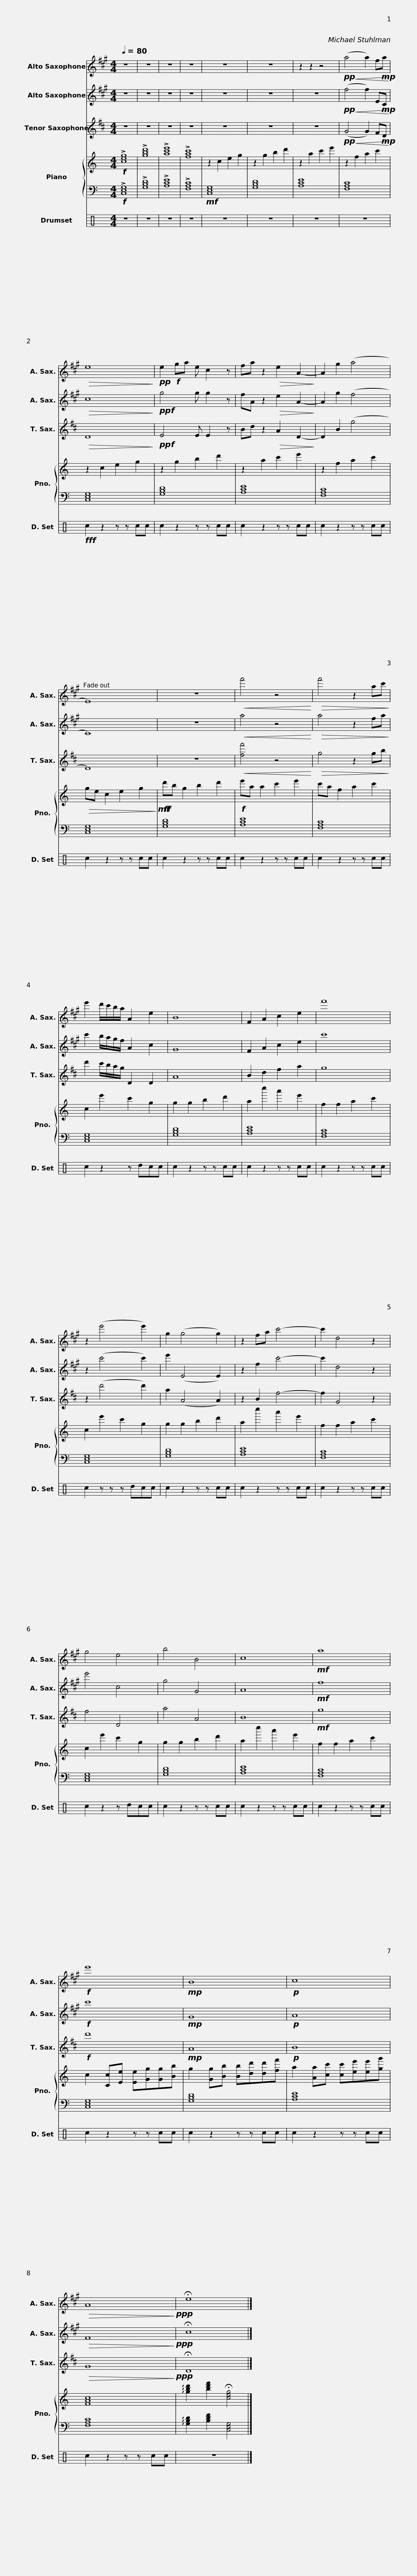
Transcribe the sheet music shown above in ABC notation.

X:1
%%score 1 2 3 { 4 | 5 } 6
L:1/8
Q:1/4=80
M:4/4
I:linebreak $
K:C
V:1 treble transpose=-9
V:2 treble transpose=-9
V:3 treble transpose=-14
V:4 treble
V:5 bass
V:6 perc
K:none
V:1
[K:A] z8 | z8 | z8 | z8 | z8 | %5
 z8 | z2 z2 z4 |!pp!!<(! (a4 a2) f!mp!a!<)! |$!>(! e8!>)! |!pp! e2!f! ga e c2 z | %10
 fa z2!>(! e2 A2-!>)! | A2 g2 (a4 | E8) |$ z8 |!<(! f'4 z4!<)! | %15
!>(! f'4 z2 ac'!>)! | e'2 d'/c'/b/a/ A2 e2 | B8 |$ F2 A2 c2 e2 | f'8 | %20
 z2 (e'4 e'2) | g2 (g4 g2) | z2 fa c'4- | c'2 d4 z2 |$ g4 e4 | %25
 b4 B4 | c8 |!mf! a8 |!f! e'8 |$!mp! B8 | %30
!p! c8 |!>(! A8!>)!!ppp! | !fermata!e8 |] %33
V:2
[K:A] z8 | z8 | z8 | z8 | z8 | %5
 z8 | z8 |!pp!!<(! (f4 f2) E!mp!C!<)! |$!>(! c8!>)! |!pp!!f! g4 g g2 z | %10
 fA z2!>(! e2 A2-!>)! | A2 g2 (f4 | C8) |$ z8 |!<(! a4 z4!<)! | %15
!>(! a4 z2 fa!>)! | c'2 b/a/g/f/ A2 c2 | G8 |$ F2 A2 c2 e2 | c'8 | %20
 z2 (c'4 c'2) | e'2 (E4 E2) | z2 f2 c'4- | c'2 d4 z2 |$ e'4 c4 | %25
 g4 G4 | A8 |!mf! f8 |!f! c'8 |$!mp! G8 | %30
!p! A8 |!>(! F8!>)!!ppp! | !fermata!c8 |] %33
V:3
[K:D] z8 | z8 | z8 | z8 | z8 | %5
 z8 | z8 |!pp!!<(! (G4 G2) F!mp!D!<)! |$!>(! D8!>)! |!pp!!f! E4 E E2 z | %10
 Bd z2!>(! A2 D2-!>)! | D2 B2 (g4 | D8) |$ z8 |!<(! [ff']4 z4!<)! | %15
!>(! g4 z2 gb!>)! | d'2 c'/b/a/g/ D2 D2 | A8 |$ B2 d2 f2 a2 | g8 | %20
 z2 (d'4 d'2) | a2 (A4 A2) | z2 B2 f4- | f2 G4 z2 |$ f4 D4 | %25
 a4 A4 | B8 |!mf! g8 |!f! d'8 |$!mp! A8 | %30
!p! B8 |!>(! G8!>)!!ppp! | !fermata!D8 |] %33
V:4
!f! !>![ceg]8 | !>![gbd']8 | !>![ac'e']8 | !>![fac']8 | z2 c2 e2 g2 | %5
 z2 g2 b2 d'2 | z2 a2 c'2 e'2 | z2 f2 a2 c'2 |$ z2 c2 e2 g2 | z2 g2 b2 d'2 | %10
 z2 a2 c'2 e'2 | z2 f2 a2 c'2 |!>(! ge c2 e2 g2!>)!!mf! |$!ff! d'b g2 b2 d'2 |!f! e'a a2 c'2 e'2 | %15
 c'a f2 a2 c'2 | c2 e'2 c'2 g2 | g2 g2 b2 d'2 |$ a2 c''2 a'2 e'2 | f2 f2 a2 c'2 | %20
 c2 e'2 c'2 g2 | g2 g2 b2 d'2 | a2 c''2 a'2 e'2 | f2 f2 a2 c'2 |$ c2 e'2 c'2 g2 | %25
 g2 g2 b2 d'2 | a2 c''2 a'2 e'2 | f2 f2 a2 c'2 | c2 [Cc][Ee] [Ee][Gg][Gg][Bb] |$ g2 [Gg][Bb] [Bb][dd'][dd'][ff'] | %30
 a2 [Aa][cc'] [cc'][ee'][ee'][gg'] | [FAc]8 | !arpeggio![gbd']2 [bd'f']2 !fermata![ceg]4 |] %33
V:5
!f! !>![C,E,G,]8 | !>![G,B,D]8 | !>![A,CE]8 | !>![F,A,C]8 |!mf! [C,E,G,]8 | %5
 [G,B,D]8 | [A,CE]8 | [F,A,C]8 |$ [C,E,G,]8 | [G,B,D]8 | %10
 [A,CE]8 | [F,A,C]8 | [C,E,G,]8 |$ [G,B,D]8 | [A,CE]8 | %15
 [F,A,C]8 | [C,E,G,]8 | [G,B,D]8 |$ [A,CE]8 | [F,A,C]8 | %20
 [C,E,G,]8 | [G,B,D]8 | [A,CE]8 | [F,A,C]8 |$ [C,E,G,]8 | %25
 [G,B,D]8 | [A,CE]8 | [F,A,C]8 | [C,E,G,]8 |$ [G,B,D]8 | %30
 [A,CE]8 | [F,A,C]8 | !arpeggio![G,B,D]2 [B,DF]2 [C,E,G,]4 |] %33
V:6
 z8 | z8 | z8 | z8 | z8 | %5
 z8 | z8 | z8 |$!fff! c2 z2 z z cc | c2 z2 z z cc | %10
 c2 z2 z z cc | c2 z2 z z cc | c2 z2 z z cc |$ c2 z2 z z cc | c2 z2 z z cc | %15
 c2 z2 z z cc | c2 z2 z dcc | c2 z2 z z cc |$ c2 z2 z z cc | c2 z2 z z cc | %20
 c2 z z z dcc | c2 z2 z z cc | c2 z2 z z cc | c2 z2 z z cc |$ c2 z2 z dcc | %25
 c2 z2 z z cc | c2 z2 z z cc | c2 z2 z z cc | c2 z2 z z cc |$ c2 z2 z z cc | %30
 c2 z2 z z cc | c2 z2 z z cc | z8 |] %33
